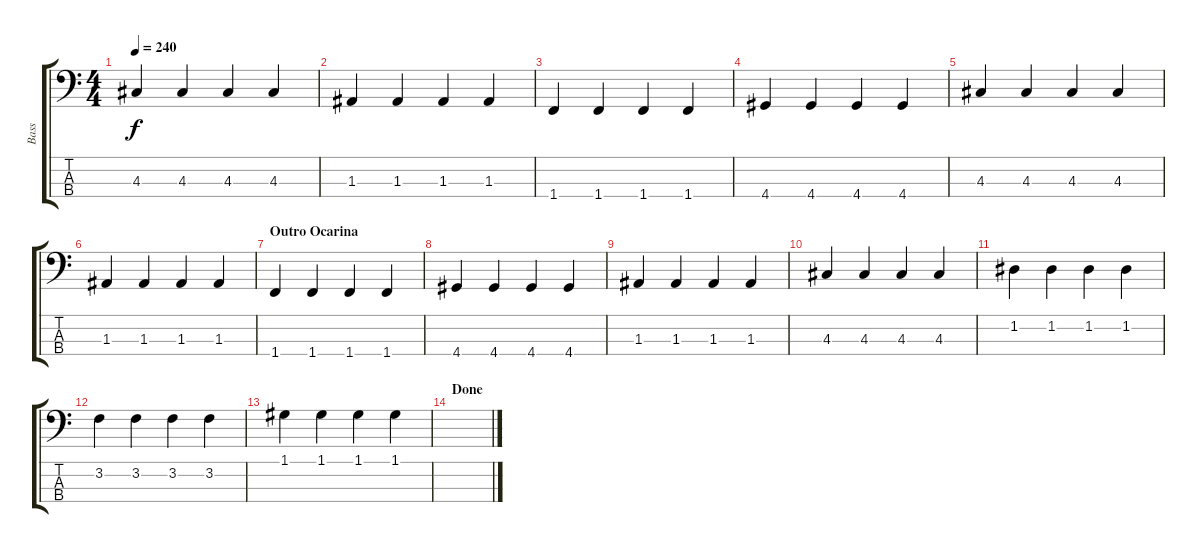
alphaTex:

\track ("Bass" "Bass") {instrument fretlessbass}
\staff {score tabs}
\tuning (G2 D2 A1 E1) {hide}
\ts (4 4)
\tempo 240
\clef f4
\ks c
4.3.4{dy f} 4.3.4 4.3.4 4.3.4 |
1.3.4 1.3.4 1.3.4 1.3.4 |
1.4.4 1.4.4 1.4.4 1.4.4 |
4.4.4 4.4.4 4.4.4 4.4.4 |
4.3.4 4.3.4 4.3.4 4.3.4 |
1.3.4 1.3.4 1.3.4 1.3.4 |
\section ("" "Outro Ocarina")
1.4.4 1.4.4 1.4.4 1.4.4 |
4.4.4 4.4.4 4.4.4 4.4.4 |
1.3.4 1.3.4 1.3.4 1.3.4 |
4.3.4 4.3.4 4.3.4 4.3.4 |
1.2.4 1.2.4 1.2.4 1.2.4 |
3.2.4 3.2.4 3.2.4 3.2.4 |
1.1.4 1.1.4 1.1.4 1.1.4 |
\section ("" "Done")
